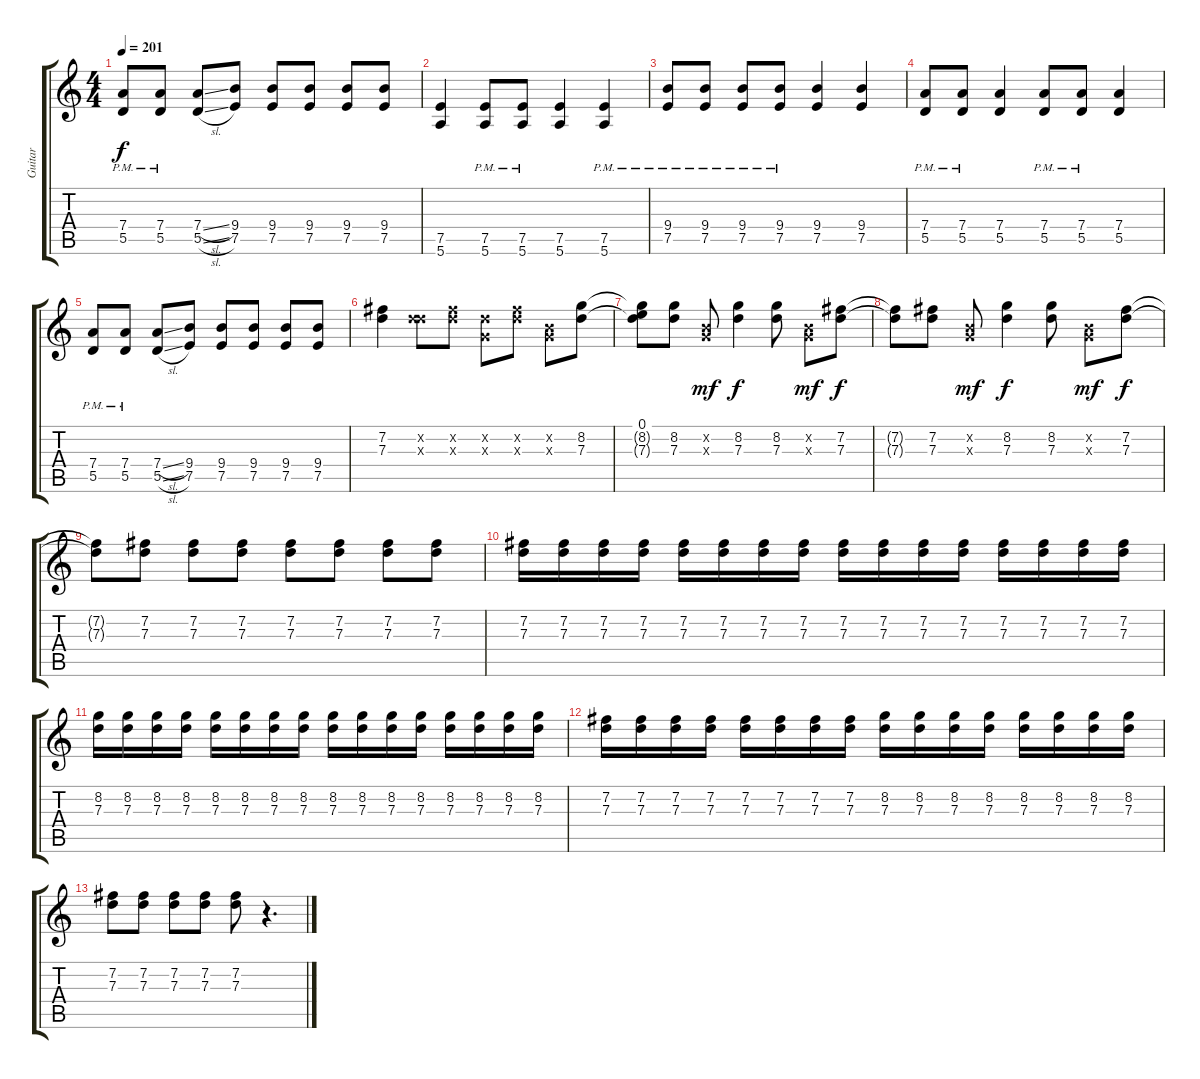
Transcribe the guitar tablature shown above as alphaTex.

\track ("Guitar" "Guitar") {instrument acousticguitarsteel}
\staff {score tabs}
\tuning (E4 B3 G3 D3 A2 E2) {hide}
\ts (4 4)
\tempo 201
\clef g2
\ks c
(7.4{pm} 5.5{pm}).8{dy f} (7.4{pm} 5.5{pm}).8 (7.4{sl} 5.5{sl}).8 (9.4 7.5).8 (9.4 7.5).8 (9.4 7.5).8 (9.4 7.5).8 (9.4 7.5).8 |
(7.5 5.6).4 (7.5{pm} 5.6{pm}).8 (7.5{pm} 5.6{pm}).8 (7.5 5.6).4 (7.5{pm} 5.6{pm}).4 |
(9.4{pm} 7.5{pm}).8 (9.4{pm} 7.5{pm}).8 (9.4{pm} 7.5{pm}).8 (9.4{pm} 7.5{pm}).8 (9.4 7.5).4 (9.4 7.5).4 |
(7.4{pm} 5.5{pm}).8 (7.4{pm} 5.5{pm}).8 (7.4 5.5).4 (7.4{pm} 5.5{pm}).8 (7.4{pm} 5.5{pm}).8 (7.4 5.5).4 |
(7.4{pm} 5.5{pm}).8 (7.4{pm} 5.5{pm}).8 (7.4{sl} 5.5{sl}).8 (9.4 7.5).8 (9.4 7.5).8 (9.4 7.5).8 (9.4 7.5).8 (9.4 7.5).8 |
(7.2 7.3).4{instrument acousticguitarsteel} (3.2{x} 7.3{x}).8 (7.2{x} 7.3{x}).8 (3.2{x} 0.3{x}).8 (7.2{x} 7.3{x}).8 (0.2{x} 0.3{x}).8 (8.2 7.3).8 |
(0.1 8.2{t} 7.3{t}).8 (8.2 7.3).8 (0.2{x} 0.3{x}).8{dy mf} (8.2 7.3).4{dy f} (8.2 7.3).8 (0.2{x} 0.3{x}).8{dy mf} (7.2 7.3).8{dy f} |
(7.2{t} 7.3{t}).8 (7.2 7.3).8 (0.2{x} 0.3{x}).8{dy mf} (8.2 7.3).4{dy f} (8.2 7.3).8 (0.2{x} 0.3{x}).8{dy mf} (7.2 7.3).8{dy f} |
(7.2{t} 7.3{t}).8 (7.2 7.3).8 (7.2 7.3).8 (7.2 7.3).8 (7.2 7.3).8 (7.2 7.3).8 (7.2 7.3).8 (7.2 7.3).8 |
(7.2 7.3).16 (7.2 7.3).16 (7.2 7.3).16 (7.2 7.3).16 (7.2 7.3).16 (7.2 7.3).16 (7.2 7.3).16 (7.2 7.3).16 (7.2 7.3).16 (7.2 7.3).16 (7.2 7.3).16 (7.2 7.3).16 (7.2 7.3).16 (7.2 7.3).16 (7.2 7.3).16 (7.2 7.3).16 |
(8.2 7.3).16 (8.2 7.3).16 (8.2 7.3).16 (8.2 7.3).16 (8.2 7.3).16 (8.2 7.3).16 (8.2 7.3).16 (8.2 7.3).16 (8.2 7.3).16 (8.2 7.3).16 (8.2 7.3).16 (8.2 7.3).16 (8.2 7.3).16 (8.2 7.3).16 (8.2 7.3).16 (8.2 7.3).16 |
(7.2 7.3).16 (7.2 7.3).16 (7.2 7.3).16 (7.2 7.3).16 (7.2 7.3).16 (7.2 7.3).16 (7.2 7.3).16 (7.2 7.3).16 (8.2 7.3).16 (8.2 7.3).16 (8.2 7.3).16 (8.2 7.3).16 (8.2 7.3).16 (8.2 7.3).16 (8.2 7.3).16 (8.2 7.3).16 |
(7.2 7.3).8 (7.2 7.3).8 (7.2 7.3).8 (7.2 7.3).8 (7.2 7.3).8 r.4{d}
